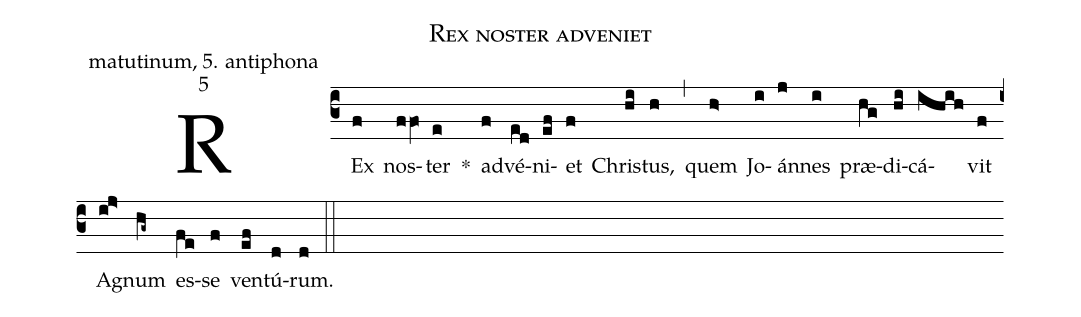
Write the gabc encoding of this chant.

name: Rex noster adveniet;
office-part: matutinum, 5. antiphona;
mode: 5;
%%
(c3)
REx(f) nos(ffO)ter(e) *()
ad(f)vé(ed)ni(ef)et(f) Chris(hi)tus,(h) (,)
quem(h>) Jo(i)án(j)nes(i) præ(hg)di(hi)cá(ihih)vit(f) Ag(ij>)num(hg~) es(fe)se(f) ven(ef)tú(d)rum.(d) (::)
